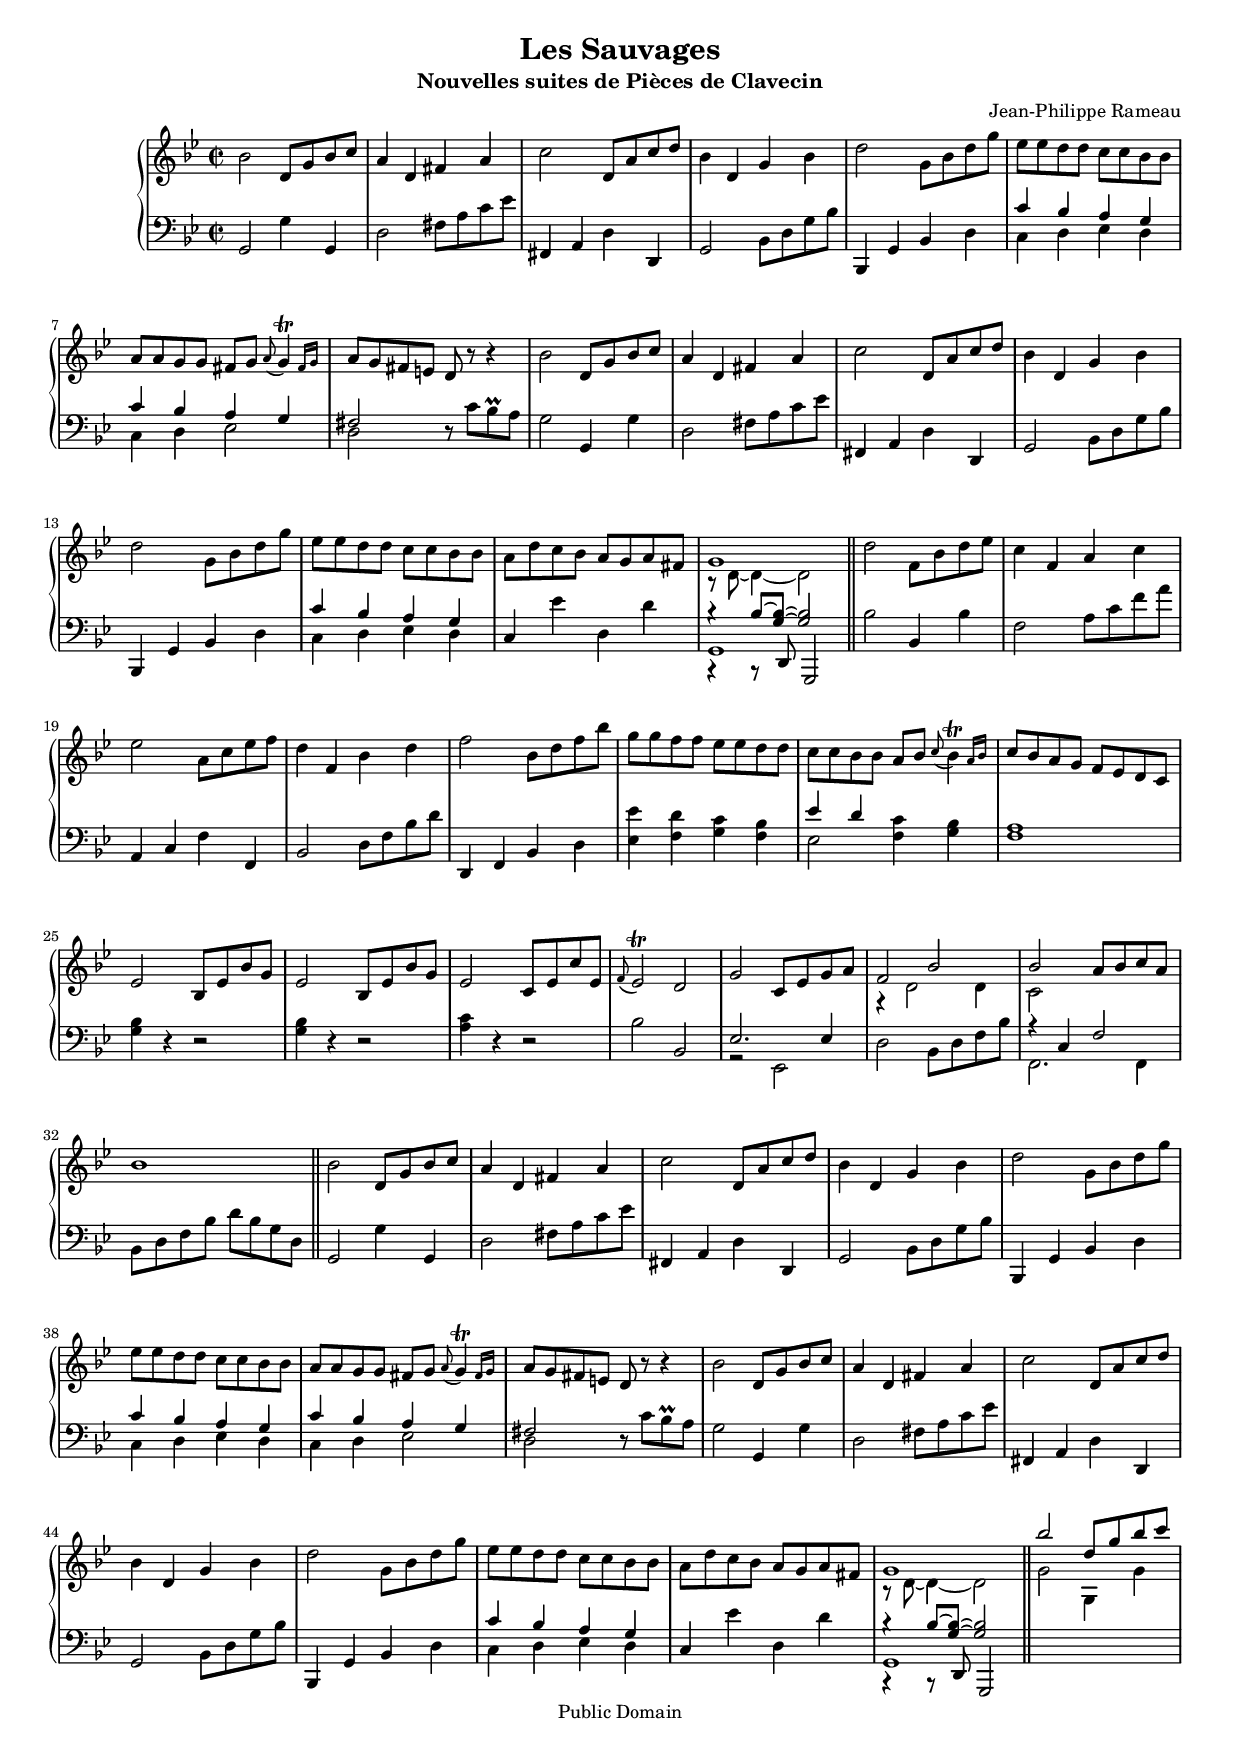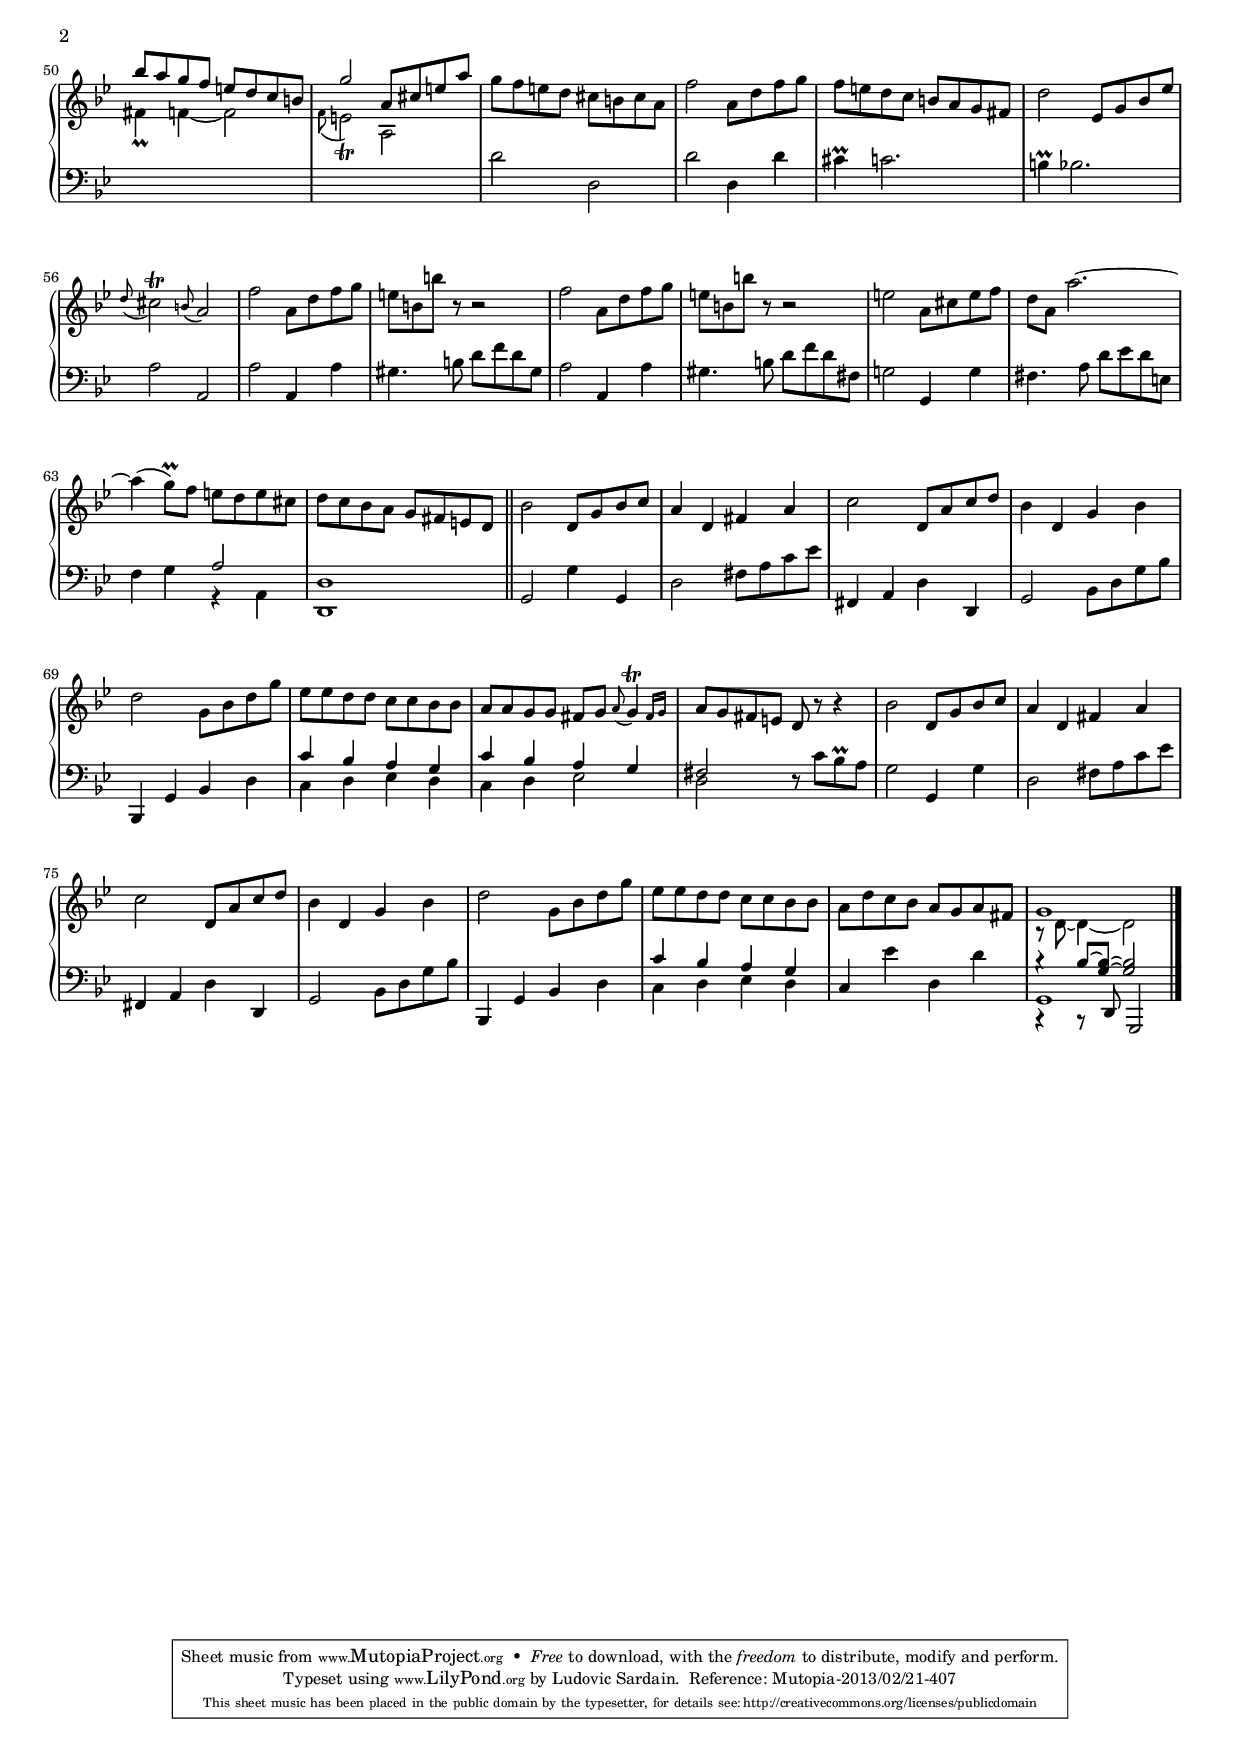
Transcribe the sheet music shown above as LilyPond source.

\version "2.16.1"
#(set-global-staff-size 16)
\include "catalan.ly"

\header {
	title = "Les Sauvages"
	composer = "Jean-Philippe Rameau"
	subtitle = "Nouvelles suites de Pièces de Clavecin"
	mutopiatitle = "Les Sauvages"
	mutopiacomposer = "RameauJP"
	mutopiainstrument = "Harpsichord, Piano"
	date = "1728"
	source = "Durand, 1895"
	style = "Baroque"
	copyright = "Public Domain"
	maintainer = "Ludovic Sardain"
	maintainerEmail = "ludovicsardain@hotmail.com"

	
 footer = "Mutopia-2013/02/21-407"
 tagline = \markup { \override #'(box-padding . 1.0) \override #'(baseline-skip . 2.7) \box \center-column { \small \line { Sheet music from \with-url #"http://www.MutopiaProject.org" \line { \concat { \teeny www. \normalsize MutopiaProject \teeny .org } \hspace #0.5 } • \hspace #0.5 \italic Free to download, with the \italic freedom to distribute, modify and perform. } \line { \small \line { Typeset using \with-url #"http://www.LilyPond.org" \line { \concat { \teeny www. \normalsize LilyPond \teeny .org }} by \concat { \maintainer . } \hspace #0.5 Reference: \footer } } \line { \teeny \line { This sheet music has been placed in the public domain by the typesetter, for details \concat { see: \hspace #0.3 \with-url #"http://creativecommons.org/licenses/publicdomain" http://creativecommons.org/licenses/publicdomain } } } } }
}

droite =  \relative do''{
	\time 2/2
	\key sol \minor
	sib2 re,8 sol sib do |
	la4 re, fad la |
	do2 re,8 la' do re |
	sib4 re, sol sib |
	re2 sol,8 sib re sol |
	mib mib re re do do sib sib |
	la la sol sol fad sol \appoggiatura la8 \afterGrace sol4^\trill {fad16[sol]} |
	la8 sol fad! mi re r r4 |
	sib'2 re,8 sol sib do |
	la4 re, fad la |
	do2 re,8 la' do re |
	sib4 re, sol sib |
	re2 sol,8 sib re sol |
	mib mib re re do do sib sib |
	la re do sib la sol la fad |
	<< sol1 \\ {r8 re8~ re4~ re2} >> \bar "||"
	re'2 fa,8 sib re mib |
	do4 fa, la do |
	mib2 la,8 do mib fa |
	re4 fa, sib re |
	fa2 sib,8 re fa sib |
	sol sol fa fa mib mib re re |
	do do sib sib la sib \appoggiatura do8 \afterGrace sib4^\trill {la16[sib]} |
	do8 sib la sol fa mib re do |
	mib2 sib8 mib sib' sol |
	mib2 sib8 mib sib' sol |
	mib2 do8 mib do' mib, |
	\appoggiatura fa8 mib2^\trill re2 |
	sol2 do,8 mib sol la |
	<< {fa2 sib sib} \\ {r4 re,2 re4 do2} >> la'8 sib do la |
	sib1 \bar "||" |
	sib2 re,8 sol sib do |
	la4 re, fad la |
	do2 re,8 la' do re |
	sib4 re, sol sib |
	re2 sol,8 sib re sol |
	mib mib re re do do sib sib |
	la la sol sol fad sol \appoggiatura la8 \afterGrace sol4^\trill {fad16[sol]} |
	la8 sol fad! mi re r r4 |
	sib'2 re,8 sol sib do |
	la4 re, fad la |
	do2 re,8 la' do re |
	sib4 re, sol sib |
	re2 sol,8 sib re sol |
	mib mib re re do do sib sib |
	la re do sib la sol la fad |
	<< sol1 \\ {r8 re8~ re4~ re2} >> \bar "||"
	\voiceOne sib''2 re,8 sol sib do |
	sib la sol fa mi re do si |
	sol'2 la,8 dod mi la |
	\oneVoice sol fa mi re dod si dod la |
	fa'2 la,8 re fa sol |
	fa mi re do si la sol fad |
	re'2 mib,8 sol sib mib |
	\appoggiatura re8 dod2^\trill \appoggiatura si8 la2 |
	fa'2 la,8 re fa sol |
	mi si si' r r2 |
	fa2 la,8 re fa sol |
	mi si si' r r2 |
	mi,2 la,8 dod mi fa |
	re la la'2.~ |
	la4( sol8)^\prall fa mi re mi dod |
	re do sib la sol fad mi re \bar "||" |
	sib'2 re,8 sol sib do |
	la4 re, fad la |
	do2 re,8 la' do re |
	sib4 re, sol sib |
	re2 sol,8 sib re sol |
	mib mib re re do do sib sib |
	la la sol sol fad sol \appoggiatura la8 \afterGrace sol4^\trill {fad16[sol]} |
	la8 sol fad! mi re r r4 |
	sib'2 re,8 sol sib do |
	la4 re, fad la |
	do2 re,8 la' do re |
	sib4 re, sol sib |
	re2 sol,8 sib re sol |
	mib mib re re do do sib sib |
	la re do sib la sol la fad |
	<< sol1 \\ {r8 re8~ re4~ re2} >> \bar "|."
}

gauche =  \relative do {
	\clef bass
	\key sol \minor
	sol2 sol'4 sol, |
	re'2 fad8 la do mib |
	fad,,4 la re re, |
	sol2 sib8 re sol sib |
	sib,,4 sol' sib re |
	<< { do'4 sib la sol do sib la sol fad2} \\ { do4 re mib re do re mib2 re} >>  r8 do'8 sib^\prall la |
	sol2 sol,4 sol' |
	re2 fad8 la do mib |
	fad,,4 la re re, |
	sol2 sib8 re sol sib |
	sib,,4 sol' sib re |
	<< { do'4 sib la sol} \\ { do, re mib re} >> |
	do mib' re, re' |
	<< { si4\rest sib8~ <sib sol>~ <sib sol>2} \\ sol,1 \\ { si,4\rest si8\rest re8 sol,2} >> |
	sib''2 sib,4 sib' |
	fa2 la8 do fa la |
	la,,4 do fa fa, |
	sib2 re8 fa sib re |
	re,,4 fa sib re |
	<mib mib'> <fa re'> <sol do> <fa sib> |
	<< {mib'4 re} \\ { mib,2} >> <fa do'>4 <sol sib> |
	<fa la>1 |
	<sol sib>4 r r2 |
	<sol sib>4 r r2 |
	<la do>4 r r2 |
	sib2 sib, |
	<< { mib2. mib4} \\ { r2 mib,2} >> |
	re'2 sib8 re fa sib |
	<< { r4 do, fa2} \\ { fa,2. fa4} >> |
	sib8 re fa sib re sib sol re |
	sol,2 sol'4 sol, |
	re'2 fad8 la do mib |
	fad,,4 la re re, |
	sol2 sib8 re sol sib |
	sib,,4 sol' sib re |
	<< { do'4 sib la sol do sib la sol fad2} \\ { do4 re mib re do re mib2 re} >>  r8 do'8 sib^\prall la |
	sol2 sol,4 sol' |
	re2 fad8 la do mib |
	fad,,4 la re re, |
	sol2 sib8 re sol sib |
	sib,,4 sol' sib re |
	<< { do'4 sib la sol} \\ { do, re mib re} >> |
	do mib' re, re' |
	<< { si4\rest sib8~ <sib sol>~ <sib sol>2} \\ sol,1 \\ { si,4\rest si8\rest re8 sol,2} >> |
	\change Staff = up \voiceTwo sol'''2 sol,4 sol' |
	fad_\prall fa~ fa2 |
	\appoggiatura fa8 mi2_\trill la, | \change Staff = down 
	\oneVoice re re, |
	re' re,4 re' |
	dod^\prall do2. |
	si4^\prall sib2. |
	la2 la, |
	la' la,4 la' |
	sold4. si8 re fa re sold, |
	la2 la,4 la' |
	sold4. si8 re fa re fad, |
	sol!2 sol,4 sol' |
	fad4. la8 re mib re mi, |
	fa4 sol << { la2} \\ { r4 la,} >> |
	<re, re'>1 |
	sol2 sol'4 sol, |
	re'2 fad8 la do mib |
	fad,,4 la re re, |
	sol2 sib8 re sol sib |
	sib,,4 sol' sib re |
	<< { do'4 sib la sol do sib la sol fad2} \\ { do4 re mib re do re mib2 re} >>  r8 do'8 sib^\prall la |
	sol2 sol,4 sol' |
	re2 fad8 la do mib |
	fad,,4 la re re, |
	sol2 sib8 re sol sib |
	sib,,4 sol' sib re |
	<< { do'4 sib la sol} \\ { do, re mib re} >> |
	do mib' re, re' |
	<< { si4\rest sib8~ <sib sol>~ <sib sol>2} \\ sol,1 \\ { si,4\rest si8\rest re8 sol,2} >> |
}

\score {
	\context PianoStaff  <<
		\context Staff = "up" <<
			\droite
		>>
		\context Staff = "down" <<
			\gauche
		>>
	>>

\layout {
}



  \midi {
    \tempo 2 = 60
    }



}
